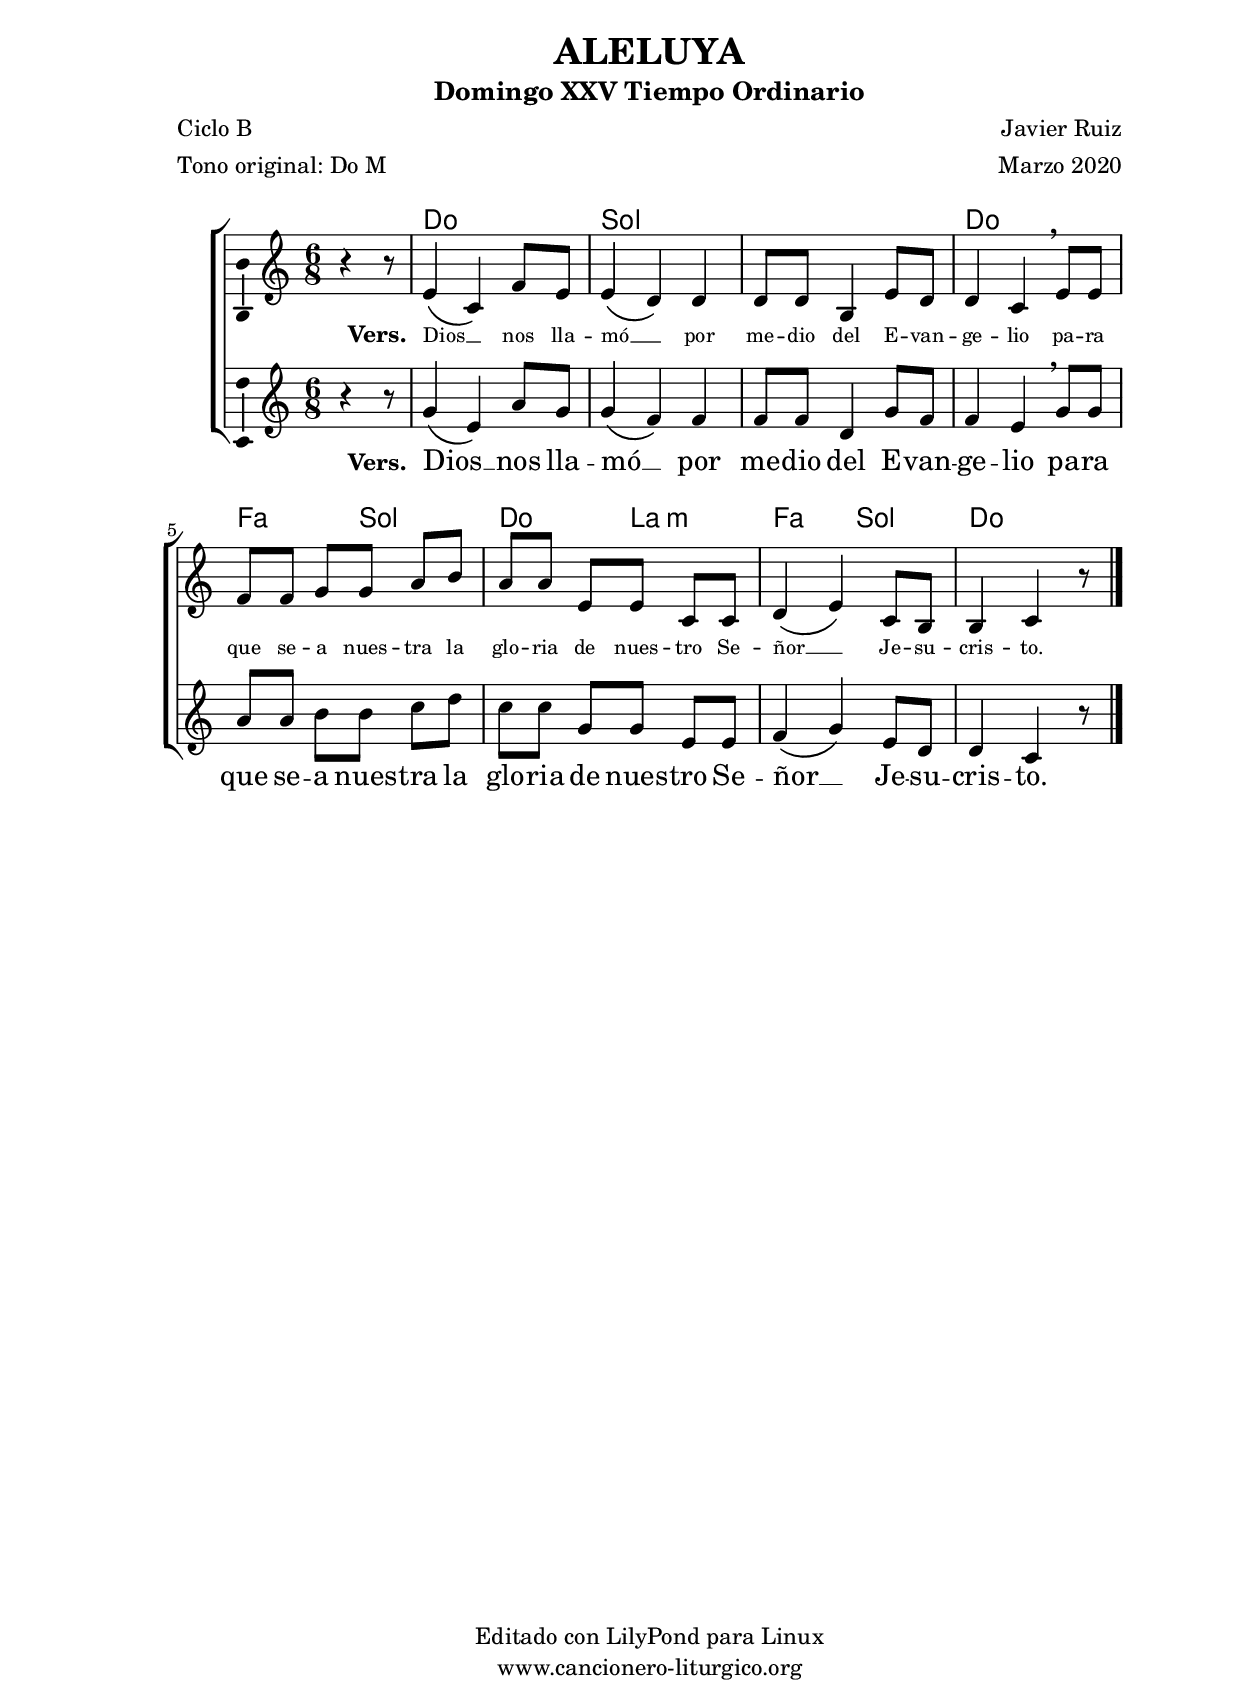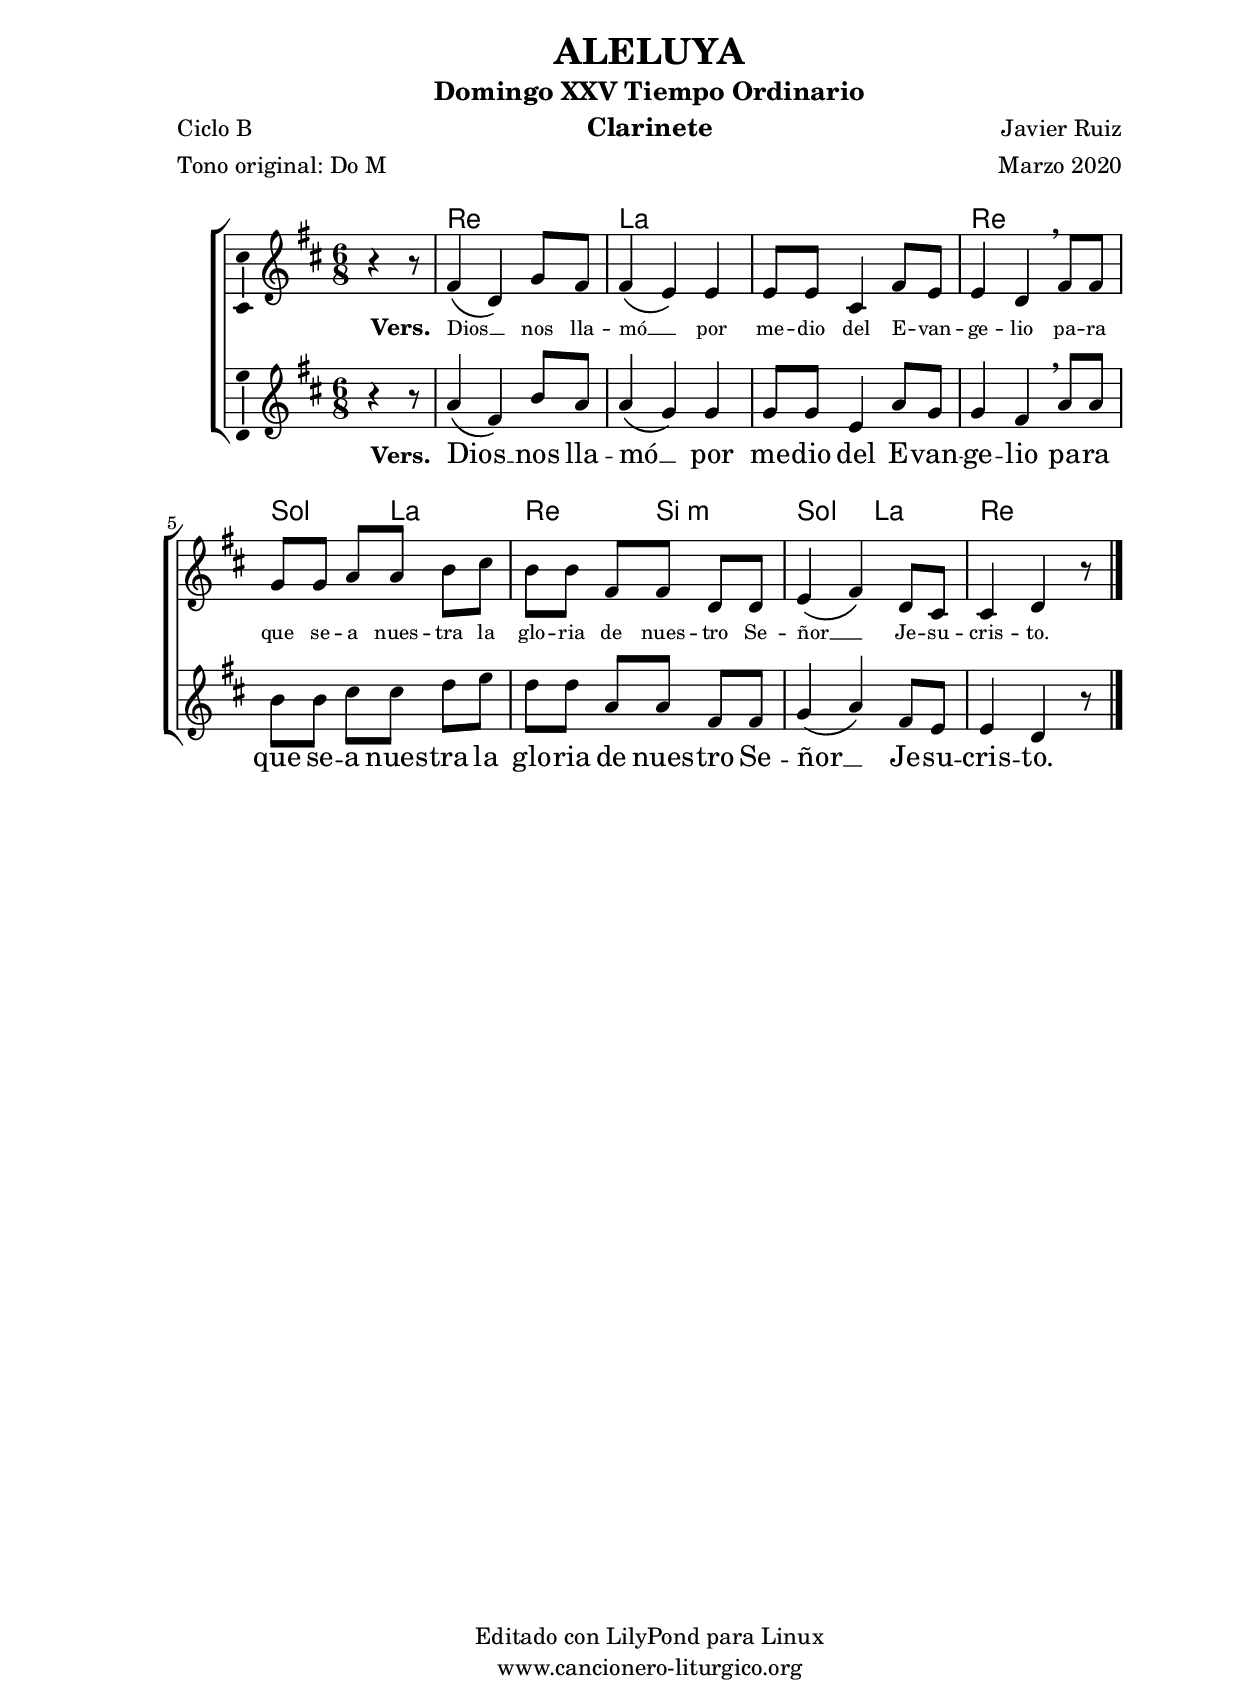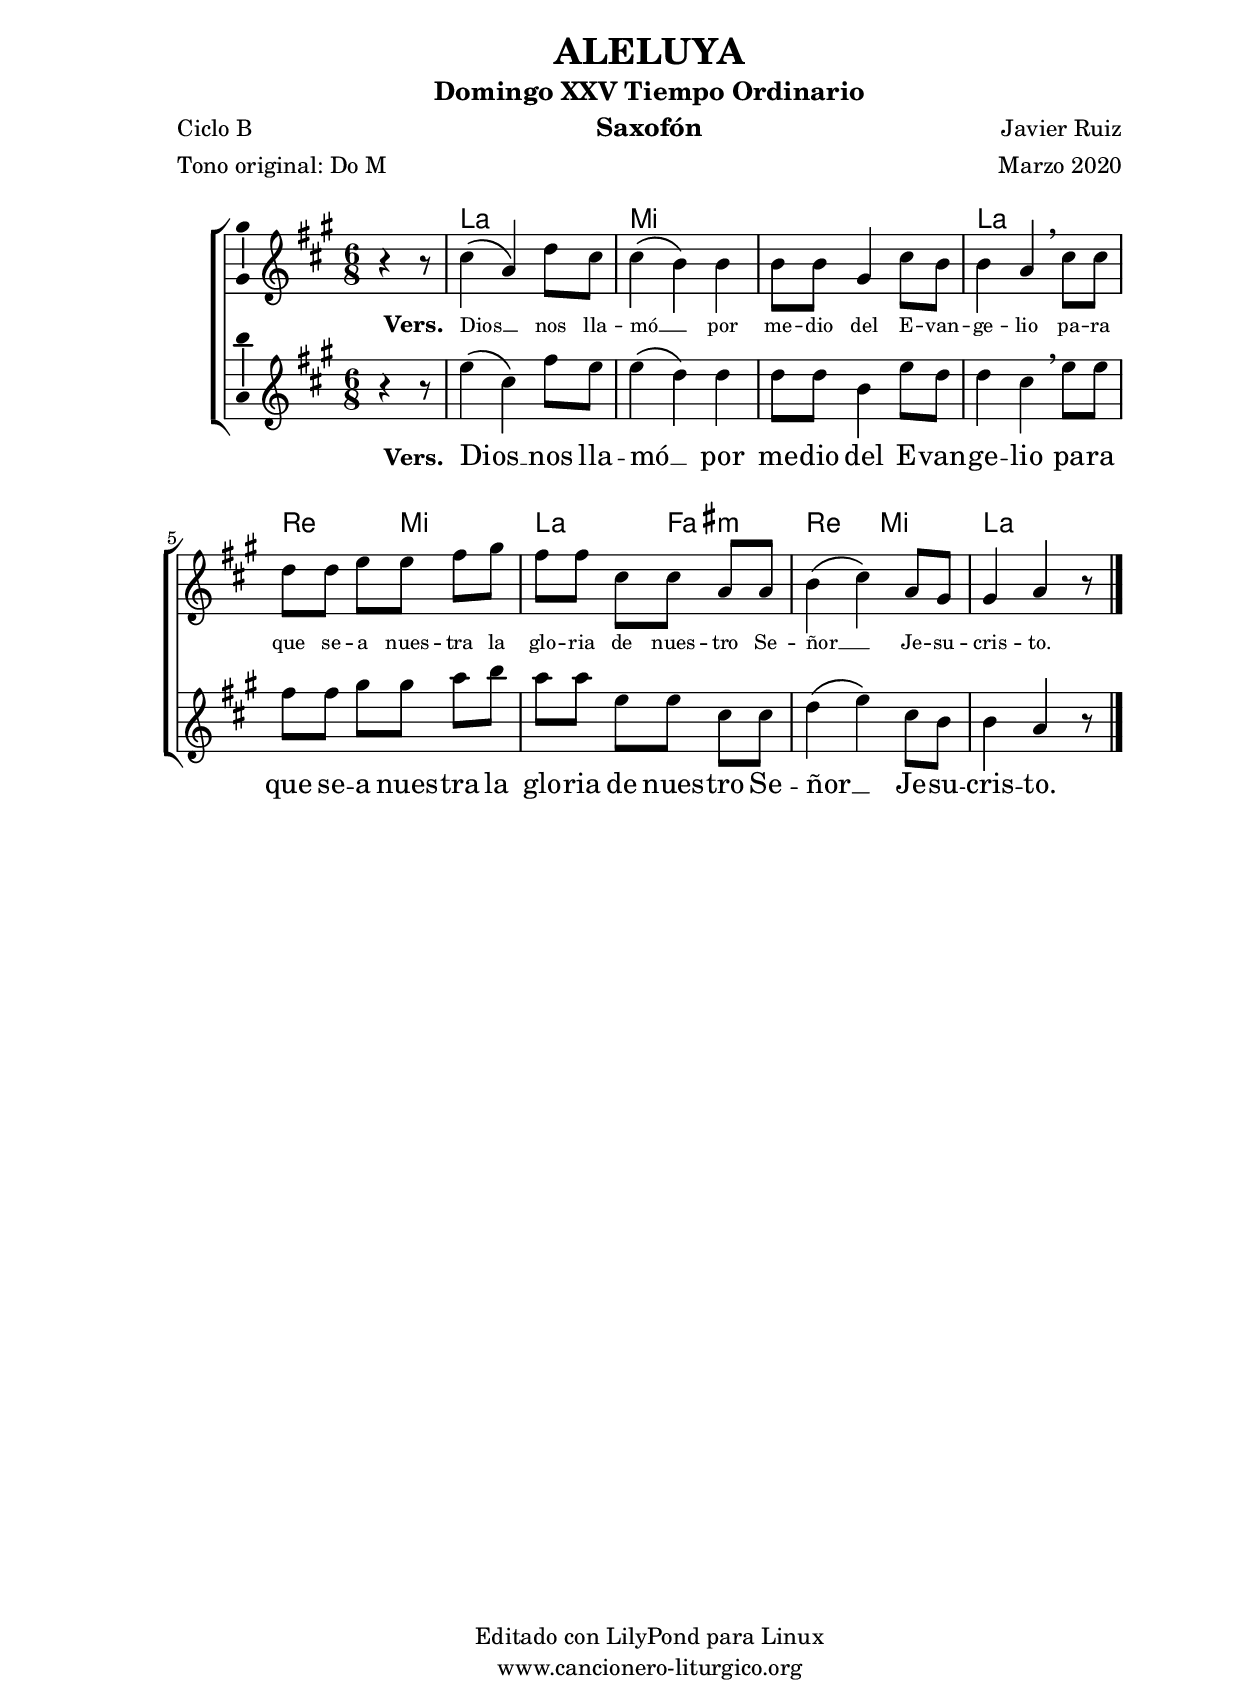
%
%para convertir .midi en .wav:
%timidity filename.midi -Ow -o finename.wav
%
%
%Para convertir de .wav a .mp3:
%lame -h -m j filename.wav
%
%
%para escuchar el midi:
%timidity nombrefichero.midi
%


%versión de lilypond para la que se ha escrito esta partitura:
\version "2.16.0"

	%Tamaño papel
	#(set-default-paper-size "a4")
	%Tamaño partitura
	#(set-global-staff-size 20)
	%No responde al pulsar sobre una nota
	#(ly:set-option 'point-and-click #f)

%parámetros del encabezamiento:
\header {
	title = "ALELUYA"
	subtitle = "Domingo XXV Tiempo Ordinario"
	composer = "Javier Ruiz"
	poet = "Ciclo B"
	meter = "Tono original: Do M"
	arranger = "Marzo 2020"
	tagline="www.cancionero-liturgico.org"
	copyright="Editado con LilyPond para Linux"
	}

%parámetros asociados al papel:
\paper  {
	oddHeaderMarkup = \markup {\fill-line { \on-the-fly #not-first-page \fromproperty #'header:title \on-the-fly #not-first-page \fromproperty #'header:composer }}
	evenHeaderMarkup = \markup {\fill-line { \fromproperty #'header:composer \fromproperty #'header:title }}
	#(set-paper-size "a4")
	print-page-number = ##f
	first-page-number = 1
	print-first-page-number = ##f
%	head-separation = 3.0 \cm
	top-margin = 1.5 \cm
%	top-margin = 2.0 \cm
%%%	bottom-margin = 0.5\cm
	bottom-margin = 0.2\cm
	left-margin = 3.0 \cm
	line-width = 16.0 \cm 
	indent = 8\mm
	interscoreline = 2.\mm
	between-system-space = 15\mm
%	para que las partituras no llenen la hoja:
	ragged-bottom = ##t
%	idem para la última hoja:
	ragged-last-bottom = ##f
%	para que las partituras llenen el ancho del papel:
	ragged-last = ##f
	after-title-space = 2.5 \cm
%page-count=2
system-count=2

	%Flexible Vertical Spacing
%	markup-markup-spacing =
%	#'((basic-distance . 15) (minimum-distance . 15) (padding . 3))
	markup-system-spacing =
	#'((basic-distance . 15) (minimum-distance . 15) (padding . 3))
	system-system-spacing =
	#'((basic-distance . 15) (minimum-distance . 15) (padding . 3))
	score-system-spacing =
	#'((basic-distance . 15) (minimum-distance . 15) (padding . 5))
%	top-system-spacing = % header
%	#'((basic-distance . 8) (minimum-distance . 0) (padding . 0))
%	top-markup-spacing =
%	#'((basic-distance . 20) (minimum-distance . 20) (padding . 0))
	last-bottom-spacing = % footer
	#'((basic-distance . 5) (minimum-distance . 5) (padding . 0))
%	score-markup-spacing =
%	#'((basic-distance . 16) (minimum-distance . 13) (padding . 0))

	}


%parámetros que afectan a toda la partitura:
global =  {
	%clave de sol (G):
	\clef G
	%armadura:
%	\transpose ees f
	\key c \major
	\tempo 4.=60
	\set Score.tempoHideNote = ##t
	}


acordes = {
	\italianChords
	\chordmode {
%	\transpose ees f
{

s4.
c4. c g g g g c c f g c a:m f g c c4

	}
	}
}


melodiatrompeta = 
%	\transpose ees f
{

	\relative c''{
	\time 6/8

\partial4.
r4.
r2.
r8 g16 a b c d4.
r2.
r8 c16 d e f g4.
r2.
r8 c,16 b a g a4.
r2.
r8 c16 d c b c4

}
	\bar "|."
	}


melodiatres = 
%	\transpose ees f
{

	\relative c'{
	\time 6/8

\partial4.
r4 r8
e4 \(c4\) f8 e
e4 \(d4\) \noBeam d4
d8 d b4 e8 d
d4 c4 \breathe e8 e8
f8 f g8 [g] a8 b
a8 a e8 [e] c8 c
d4 \(e4\) c8 b
b4 c4 r8

}

	\bar "|."
	}


melodiabajo = 
%	\transpose ees f
{

	%clave de fa (F):
	\clef F

	\relative c{
	\time 6/8

\partial4.
r4.
c4 c8 c4.
g4 g8 g4.
g4 g8 g4.
c4 c8 c4.
f4 f8 g4 g8
c,4 c8 a4 a8
f'4 f8 g4 g8
c,4 c8 c4

}

	\bar "|."
	}


melodia = 
%	\transpose ees f
{

	\relative c'{
	\time 6/8

\partial4.
r4 r8
g'4 \(e4\) a8 g
g4 \(f4\) \noBeam f4
f8 [f] d4 \noBeam g8 [f]
f4 e4 \breathe g8 [g]
a8 a b [b] \noBeam c8 [d]
c8 c g [g] e8 [e]
f4 \(g4\) e8 d
d4 c4 r8

}

	\bar "|."
	}


texto = \lyricmode {
\set stanza =#"Vers. "
Dios __ _ nos lla -- mó __ _
por me -- dio del E -- van -- ge -- lio
pa -- ra que se -- a nues -- tra la glo -- ria
de nues -- tro Se -- ñor __ _ Je -- su -- cris -- to.
	}

textotres = \lyricmode {
\override LyricText #'font-size = #-1
\set stanza =#"Vers. "
Dios __ _ nos lla -- mó __ _
por me -- dio del E -- van -- ge -- lio
pa -- ra que se -- a nues -- tra la glo -- ria
de nues -- tro Se -- ñor __ _ Je -- su -- cris -- to.
	}


acordesStaff = \context ChordNames = acordesStaff <<
	\set chordChanges = ##t
	\acordes
	>>

voztrompetaStaff = \context Voice = voztrompetaStaff
<<
	\override Staff.StaffSymbol #'staff-space = #(magstep -0.35)
	\set Staff.midiInstrument = #"trumpet"
	\set Staff.midiMinimumVolume = #0.4
	\set Staff.midiMaximumVolume = #0.6
	\global
	\melodiatrompeta
	>>

voztresStaff = \context Voice = voztresStaff
\with {\consists "Ambitus_engraver"}
<<
%	\override Staff.StaffSymbol #'staff-space = #(magstep -0.35)
	\set Staff.midiInstrument = #"violin"
	\set Staff.midiMinimumVolume = #0.6
	\set Staff.midiMaximumVolume = #0.8
	\global
	\relative c' \melodiatres
	>>

vozStaff = \context Voice = vozStaff
\with {\consists "Ambitus_engraver"}
<<
%	\set Staff.instrumentName = ""
%	\set Staff.shortInstrumentName = ""
%	\set Staff.midiInstrument = #"clarinet"
%	\set Staff.midiInstrument = #"cello"
	\set Staff.midiInstrument = #"flute"
%	\set Staff.midiInstrument = #"electric guitar (jazz)"
%	\set Staff.midiInstrument = #"english horn"
%	\set Staff.midiInstrument = #"violin"
%	\set Staff.midiInstrument = #"glockenspiel"
	\set Staff.midiMinimumVolume = #0.8
	\set Staff.midiMaximumVolume = #1.0
	\global
	\melodia
	>>

vozbajoStaff = \context Voice = vozbajoStaff
<<
	\override Staff.StaffSymbol #'staff-space = #(magstep -0.35)
	\set Staff.midiInstrument = #"english horn"
	\set Staff.midiMinimumVolume = #0.6
	\set Staff.midiMaximumVolume = #0.8
	\global
	\melodiabajo
	>>

textoStaff = \context Lyrics = textoStaff <<
	\lyricsto vozStaff \texto
	>>

textotresStaff = \context Lyrics = textotresStaff <<
	\lyricsto voztresStaff \textotres
	>>


\book {
	\score {
		<<
		\context ChoirStaff {
%			\override StaffGroup.SystemStartBracket #'collapse-height = #1
%			\override Score.SystemStartBar #'collapse-height = #1
			<<
			\acordesStaff
%			\voztrompetaStaff
			\voztresStaff
			\textotresStaff
			\vozStaff
			\textoStaff
%			\vozbajoStaff
			>>
			}
		>>
		\layout {
	    		\context {
				\Lyrics
				\override LyricText #'font-size = #2
				}
	   		 \context {
				\Score
				\override StaffSymbol #'staff-space = #(magstep +3)
				}
			}
		}
	\score {
		\unfoldRepeats
		<<
		\context ChoirStaff {
			<<
			\acordesStaff
			\voztrompetaStaff
			\voztresStaff
			\vozStaff
			\vozbajoStaff
			>>
			}
		>>
		\midi {
	  		\context {
	  			\Score
				tempoWholesPerMinute = #(ly:make-moment 70 4)
				}
			}
		}
	}


%Partitura para clarinete
#(define output-suffix "C")
\book {
	\header{
		instrument = "Clarinete"
		}
	\score {
		<<
		\context ChoirStaff {
%			\override StaffGroup.SystemStartBracket #'collapse-height = #1
%			\override Score.SystemStartBar #'collapse-height = #1
\transpose c d
			<<
			\acordesStaff
%			\voztrompetaStaff
			\voztresStaff
			\textotresStaff
			\vozStaff
			\textoStaff
%			\vozbajoStaff
			>>
			}
		>>
		\layout {
	    		\context {
				\Lyrics
				\override LyricText #'font-size = #2
				}
	   		 \context {
				\Score
				\override StaffSymbol #'staff-space = #(magstep +3)
				}
			}
		}
	}


%Partitura para saxofón
#(define output-suffix "S")
\book {
	\header{
		instrument = "Saxofón"
		}
	\score {
		<<
		\context ChoirStaff {
%			\override StaffGroup.SystemStartBracket #'collapse-height = #1
%			\override Score.SystemStartBar #'collapse-height = #1
\transpose c a
			<<
			\acordesStaff
%			\voztrompetaStaff
			\voztresStaff
			\textotresStaff
			\vozStaff
			\textoStaff
%			\vozbajoStaff
			>>
			}
		>>
		\layout {
	    		\context {
				\Lyrics
				\override LyricText #'font-size = #2
				}
	   		 \context {
				\Score
				\override StaffSymbol #'staff-space = #(magstep +3)
				}
			}
		}
	}


